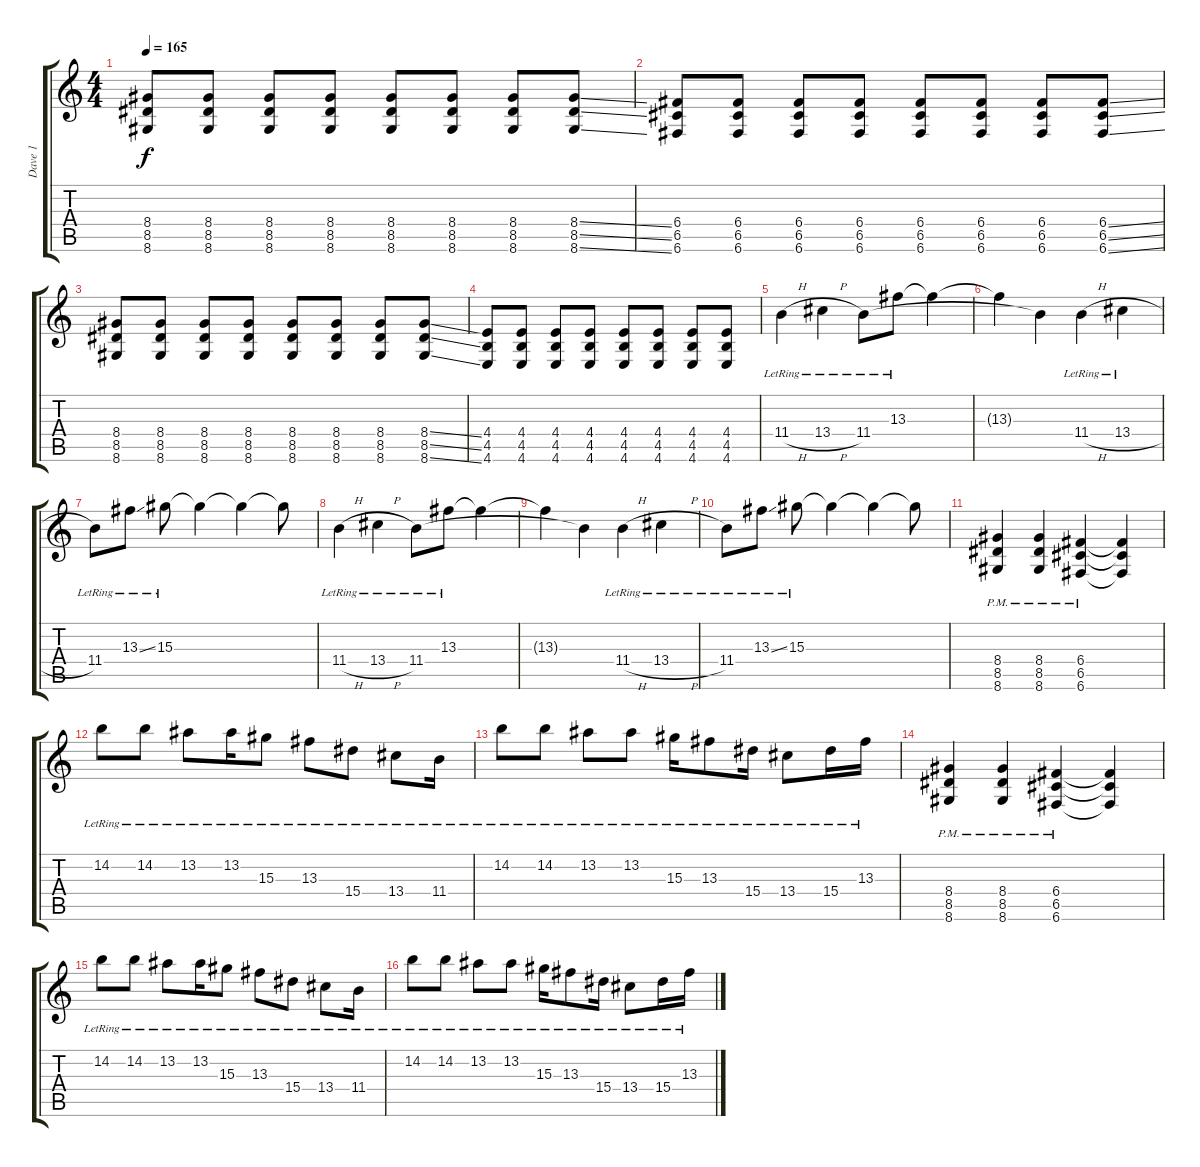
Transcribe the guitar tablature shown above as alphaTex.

\track ("Dave 1" "Dave 1") {instrument overdrivenguitar}
\staff {score tabs}
\tuning (D4 A3 F3 C3 G2 C2) {hide}
\ts (4 4)
\tempo 165
\clef g2
\ks c
(8.4 8.5 8.6).8{dy f} (8.4 8.5 8.6).8 (8.4 8.5 8.6).8 (8.4 8.5 8.6).8 (8.4 8.5 8.6).8 (8.4 8.5 8.6).8 (8.4 8.5 8.6).8 (8.4{ss} 8.5{ss} 8.6{ss}).8 |
(6.4 6.5 6.6).8 (6.4 6.5 6.6).8 (6.4 6.5 6.6).8 (6.4 6.5 6.6).8 (6.4 6.5 6.6).8 (6.4 6.5 6.6).8 (6.4 6.5 6.6).8 (6.4{ss} 6.5{ss} 6.6{ss}).8 |
(8.4 8.5 8.6).8 (8.4 8.5 8.6).8 (8.4 8.5 8.6).8 (8.4 8.5 8.6).8 (8.4 8.5 8.6).8 (8.4 8.5 8.6).8 (8.4 8.5 8.6).8 (8.4{ss} 8.5{ss} 8.6{ss}).8 |
(4.4 4.5 4.6).8 (4.4 4.5 4.6).8 (4.4 4.5 4.6).8 (4.4 4.5 4.6).8 (4.4 4.5 4.6).8 (4.4 4.5 4.6).8 (4.4 4.5 4.6).8 (4.4 4.5 4.6).8 |
11.4{h lr}.4{instrument overdrivenguitar} 13.4{h lr}.4 11.4{lr}.8 13.3{lr}.8 13.3{t}.4 |
13.3{t}.4 11.4{t}.4 11.4{h lr}.4 13.4{h lr}.4 |
11.4{lr}.8 13.3{ss lr}.8 15.3{lr}.8 15.3{t}.4 15.3{t}.4 15.3{t}.8 |
11.4{h lr}.4{instrument overdrivenguitar} 13.4{h lr}.4 11.4{lr}.8 13.3{lr}.8 13.3{t}.4 |
13.3{t}.4 11.4{t}.4 11.4{h lr}.4 13.4{h lr}.4 |
11.4{lr}.8 13.3{ss lr}.8 15.3{lr}.8 15.3{t}.4 15.3{t}.4 15.3{t}.8 |
(8.4{pm} 8.5{pm} 8.6{pm}).4{instrument overdrivenguitar} (8.4{pm} 8.5{pm} 8.6{pm}).4 (6.4{pm} 6.5{pm} 6.6{pm}).4 (6.4{t} 6.5{t} 6.6{t}).4 |
14.2{lr}.8{instrument overdrivenguitar} 14.2{lr}.8 13.2{lr}.8 13.2{lr}.16 15.3{lr}.8 13.3{lr}.8 15.4{lr}.8 13.4{lr}.8 11.4{lr}.16 |
14.2{lr}.8 14.2{lr}.8 13.2{lr}.8 13.2{lr}.8 15.3{lr}.16 13.3{lr}.8 15.4{lr}.16 13.4{lr}.8 15.4{lr}.16 13.3{lr}.16 |
(8.4{pm} 8.5{pm} 8.6{pm}).4{instrument overdrivenguitar} (8.4{pm} 8.5{pm} 8.6{pm}).4 (6.4{pm} 6.5{pm} 6.6{pm}).4 (6.4{t} 6.5{t} 6.6{t}).4 |
14.2{lr}.8{instrument overdrivenguitar} 14.2{lr}.8 13.2{lr}.8 13.2{lr}.16 15.3{lr}.8 13.3{lr}.8 15.4{lr}.8 13.4{lr}.8 11.4{lr}.16 |
14.2{lr}.8 14.2{lr}.8 13.2{lr}.8 13.2{lr}.8 15.3{lr}.16 13.3{lr}.8 15.4{lr}.16 13.4{lr}.8 15.4{lr}.16 13.3{lr}.16
